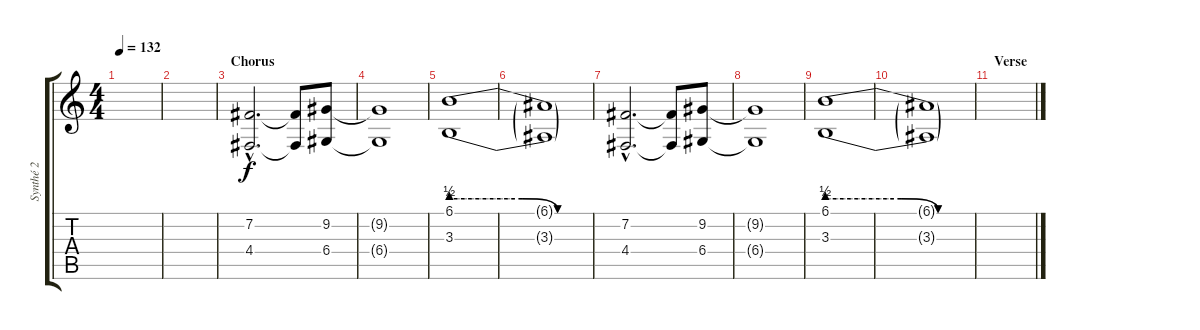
\track ("Synthé 2" "Synthé 2") {instrument tangoaccordion}
\staff {score tabs}
\tuning (E4 B3 G3 D3 A2 E2) {hide}
\ts (4 4)
\tempo 132
\clef g2
\ks c
|
|
\section ("" "Chorus")
(7.2{hac} 4.4{hac}).2{d} (7.2{t} 4.4{t}).8 (9.2 6.4).8 |
(9.2{t} 6.4{t}).1 |
(6.1{be (custom 0 2 30 2 45 0 60 0)} 3.3{be (custom 0 2 25 2 30 2 45 0 60 0)}).1 |
(6.1{t} 3.3{t}).1 |
(7.2{hac} 4.4{hac}).2{d} (7.2{t} 4.4{t}).8 (9.2 6.4).8 |
(9.2{t} 6.4{t}).1 |
(6.1{be (custom 0 2 30 2 45 0 60 0)} 3.3{be (custom 0 2 25 2 30 2 45 0 60 0)}).1 |
(6.1{t} 3.3{t}).1 |
\section ("" "Verse")
